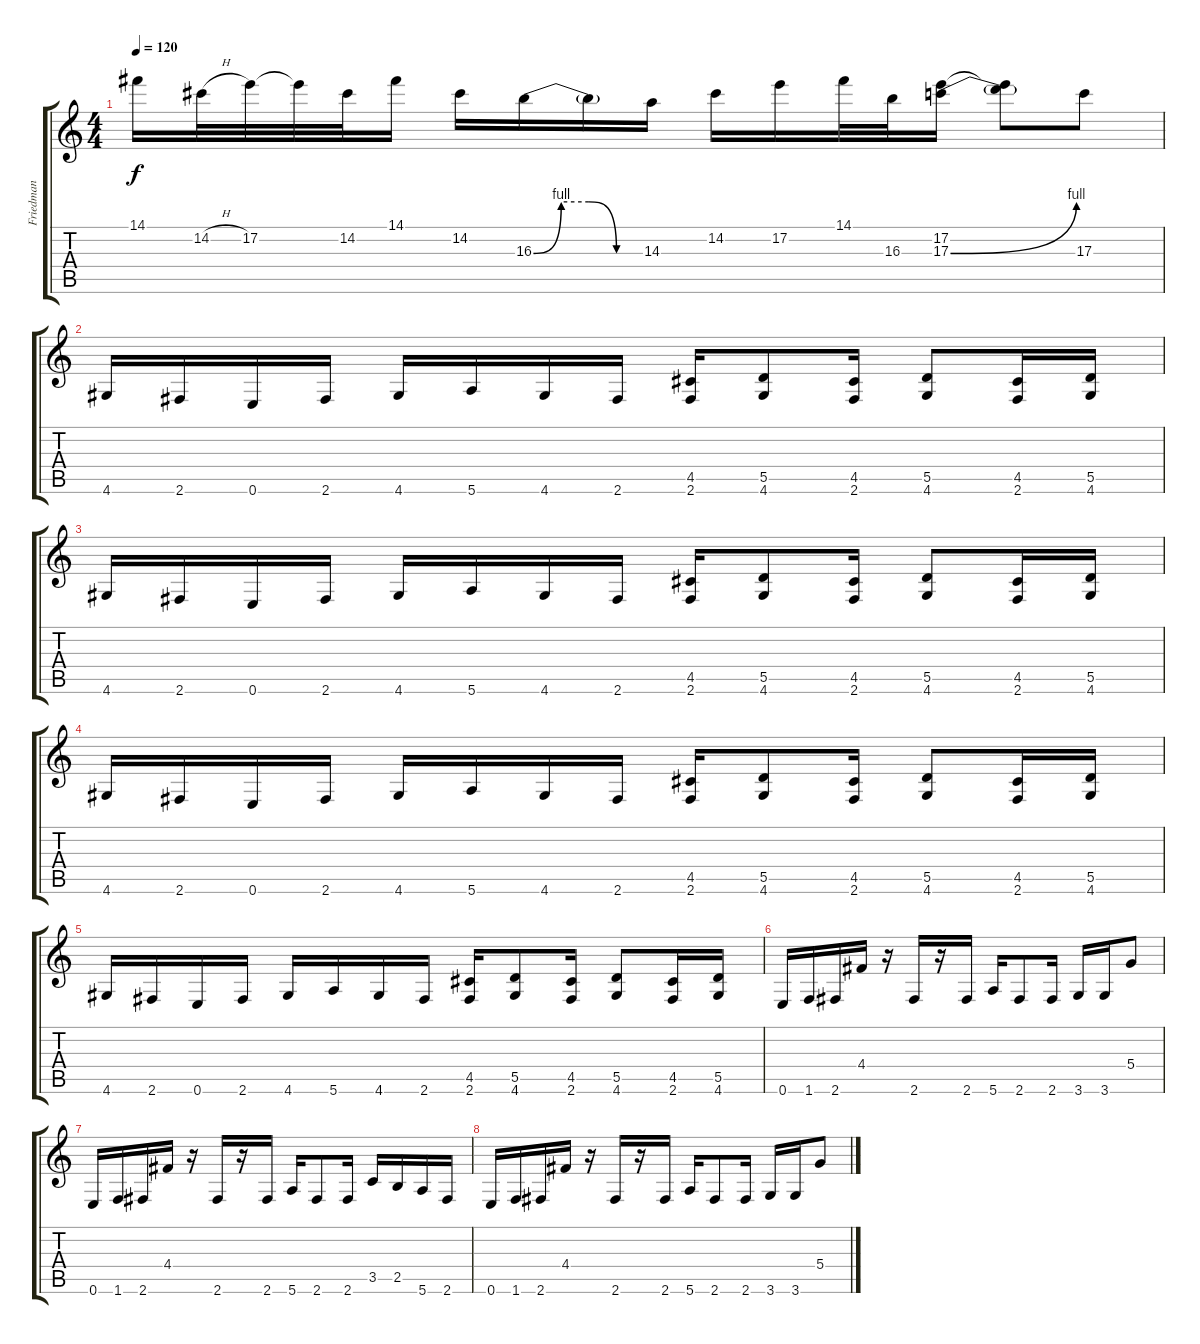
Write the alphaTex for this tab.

\track ("Friedman" "Friedman") {solo instrument distortionguitar}
\staff {score tabs}
\tuning (E4 B3 G3 D3 A2 E2) {hide}
\ts (4 4)
\tempo 120
\clef g2
\ks c
14.1.16{dy f} 14.2{h}.32 17.2.32 17.2{t}.32 14.2.32 14.1.16 14.2.16 16.3{be (custom 0 0 15 4 30 4 45 0 60 0)}.16 16.3{t}.16 14.3.16 14.2.16 17.2.16 14.1.32 16.3.32 (17.2 17.3{be (bend 0 0 60 4)}).16 (17.2{t} 17.3{t}).8 17.3.8 |
4.6.16 2.6.16 0.6.16 2.6.16 4.6.16 5.6.16 4.6.16 2.6.16 (4.5 2.6).16 (5.5 4.6).8 (4.5 2.6).16 (5.5 4.6).8 (4.5 2.6).16 (5.5 4.6).16 |
4.6.16 2.6.16 0.6.16 2.6.16 4.6.16 5.6.16 4.6.16 2.6.16 (4.5 2.6).16 (5.5 4.6).8 (4.5 2.6).16 (5.5 4.6).8 (4.5 2.6).16 (5.5 4.6).16 |
4.6.16 2.6.16 0.6.16 2.6.16 4.6.16 5.6.16 4.6.16 2.6.16 (4.5 2.6).16 (5.5 4.6).8 (4.5 2.6).16 (5.5 4.6).8 (4.5 2.6).16 (5.5 4.6).16 |
4.6.16 2.6.16 0.6.16 2.6.16 4.6.16 5.6.16 4.6.16 2.6.16 (4.5 2.6).16 (5.5 4.6).8 (4.5 2.6).16 (5.5 4.6).8 (4.5 2.6).16 (5.5 4.6).16 |
0.6.16 1.6.16 2.6.16 4.4.16 r.16 2.6.16 r.16 2.6.16 5.6.16 2.6.8 2.6.16 3.6.16 3.6.16 5.4.8 |
0.6.16 1.6.16 2.6.16 4.4.16 r.16 2.6.16 r.16 2.6.16 5.6.16 2.6.8 2.6.16 3.5.16 2.5.16 5.6.16 2.6.16 |
0.6.16 1.6.16 2.6.16 4.4.16 r.16 2.6.16 r.16 2.6.16 5.6.16 2.6.8 2.6.16 3.6.16 3.6.16 5.4.8
